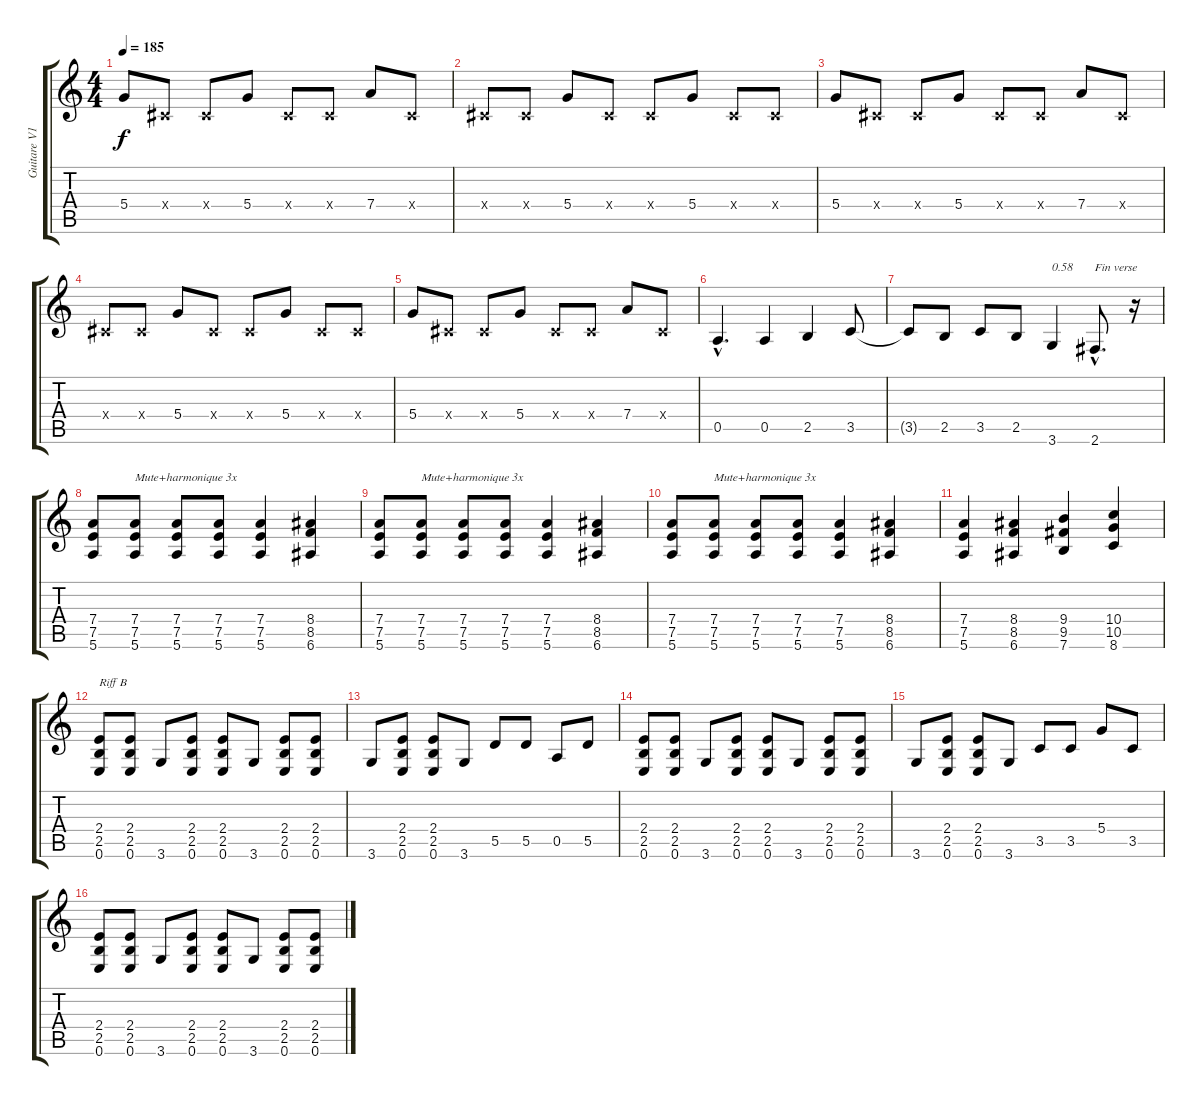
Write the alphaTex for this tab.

\track ("Guitare V1" "Guitare V1") {instrument overdrivenguitar}
\staff {score tabs}
\tuning (E4 B3 G3 D3 A2 E2) {hide}
\ts (4 4)
\tempo 185
\clef g2
\ks c
5.4.8{dy f} -1.4{x}.8 -1.4{x}.8 5.4.8 -1.4{x}.8 -1.4{x}.8 7.4.8 -1.4{x}.8 |
-1.4{x}.8 -1.4{x}.8 5.4.8 -1.4{x}.8 -1.4{x}.8 5.4.8 -1.4{x}.8 -1.4{x}.8 |
5.4.8 -1.4{x}.8 -1.4{x}.8 5.4.8 -1.4{x}.8 -1.4{x}.8 7.4.8 -1.4{x}.8 |
-1.4{x}.8 -1.4{x}.8 5.4.8 -1.4{x}.8 -1.4{x}.8 5.4.8 -1.4{x}.8 -1.4{x}.8 |
5.4.8 -1.4{x}.8 -1.4{x}.8 5.4.8 -1.4{x}.8 -1.4{x}.8 7.4.8 -1.4{x}.8 |
0.5{hac}.4{d} 0.5.4 2.5.4 3.5.8 |
3.5{t}.8 2.5.8 3.5.8 2.5.8 3.6.4{txt "0.58"} 2.6{hac}.8{d txt "Fin verse"} r.16 |
(7.4 7.5 5.6).8 (7.4 7.5 5.6).8{txt "Mute+harmonique 3x"} (7.4 7.5 5.6).8 (7.4 7.5 5.6).8 (7.4 7.5 5.6).4 (8.4 8.5 6.6).4 |
(7.4 7.5 5.6).8 (7.4 7.5 5.6).8{txt "Mute+harmonique 3x"} (7.4 7.5 5.6).8 (7.4 7.5 5.6).8 (7.4 7.5 5.6).4 (8.4 8.5 6.6).4 |
(7.4 7.5 5.6).8 (7.4 7.5 5.6).8{txt "Mute+harmonique 3x"} (7.4 7.5 5.6).8 (7.4 7.5 5.6).8 (7.4 7.5 5.6).4 (8.4 8.5 6.6).4 |
(7.4 7.5 5.6).4 (8.4 8.5 6.6).4 (9.4 9.5 7.6).4 (10.4 10.5 8.6).4 |
(2.4 2.5 0.6).8{txt "Riff B"} (2.4 2.5 0.6).8 3.6.8 (2.4 2.5 0.6).8 (2.4 2.5 0.6).8 3.6.8 (2.4 2.5 0.6).8 (2.4 2.5 0.6).8 |
3.6.8 (2.4 2.5 0.6).8 (2.4 2.5 0.6).8 3.6.8 5.5.8 5.5.8 0.5.8 5.5.8 |
(2.4 2.5 0.6).8 (2.4 2.5 0.6).8 3.6.8 (2.4 2.5 0.6).8 (2.4 2.5 0.6).8 3.6.8 (2.4 2.5 0.6).8 (2.4 2.5 0.6).8 |
3.6.8 (2.4 2.5 0.6).8 (2.4 2.5 0.6).8 3.6.8 3.5.8 3.5.8 5.4.8 3.5.8 |
(2.4 2.5 0.6).8 (2.4 2.5 0.6).8 3.6.8 (2.4 2.5 0.6).8 (2.4 2.5 0.6).8 3.6.8 (2.4 2.5 0.6).8 (2.4 2.5 0.6).8
